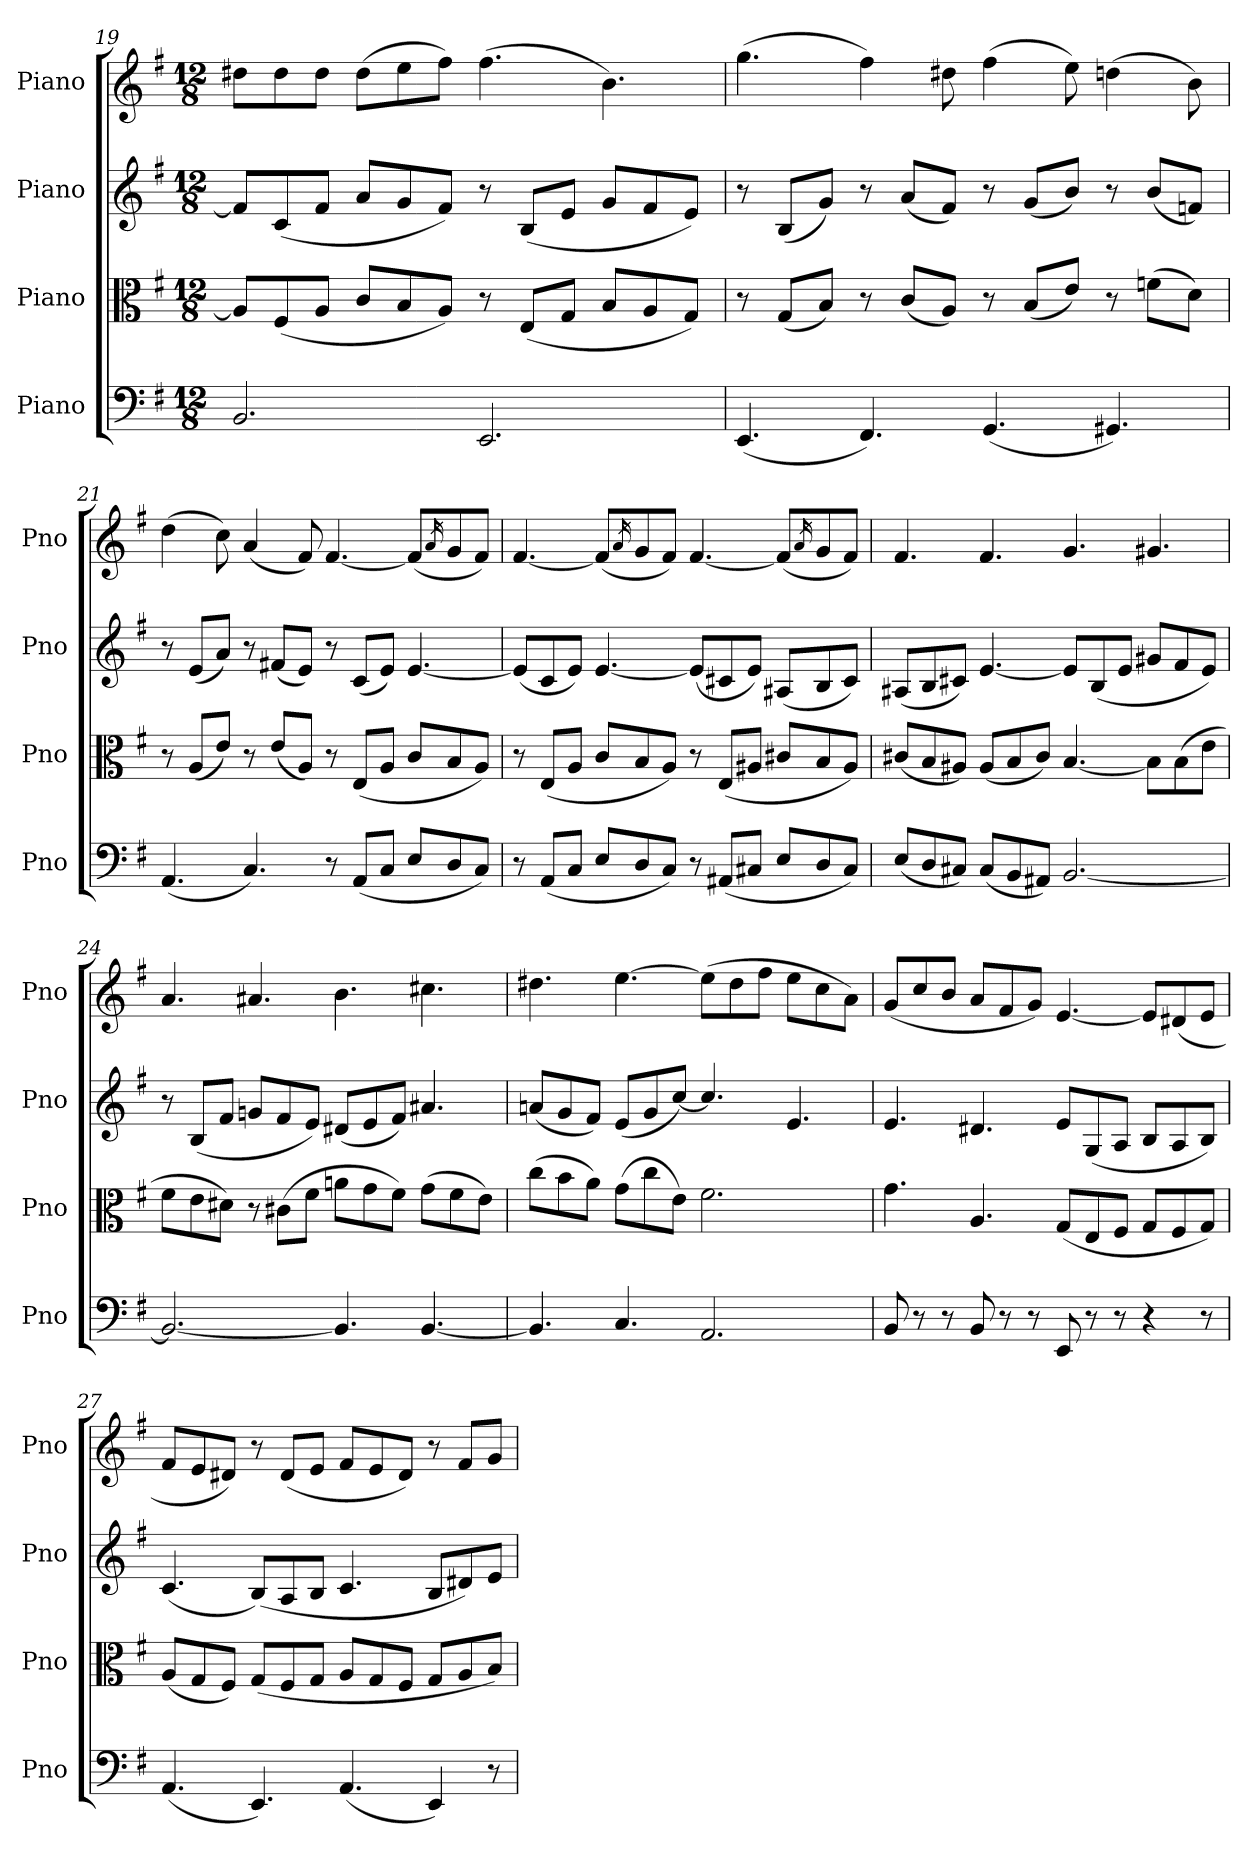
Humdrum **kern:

**kern	**kern	**kern	**kern
*part4	*part3	*part2	*part1
*staff4	*staff3	*staff2	*staff1
*I"Piano	*I"Piano	*I"Piano	*I"Piano
*I'Pno	*I'Pno	*I'Pno	*I'Pno
*clefF4	*clefC3	*clefG2	*clefG2
*k[f#]	*k[f#]	*k[f#]	*k[f#]
*M12/8	*M12/8	*M12/8	*M12/8
=19	=19	=19	=19
2.BB/	8A/L]	8f#/L]	8dd#X\L
.	(8F#/	(8c/	8dd#\
.	8A/J	8f#/J	8dd#\J
.	8c/L	8a/L	(8dd#\L
.	8B/	8g/	8ee\
.	8A/J)	8f#/J)	8ff#\J)
2.EE/	8r	8r	(4.ff#\
.	(8E/L	(8B/L	.
.	8G/J	8e/J	.
.	8B/L	8g/L	4.b\)
.	8A/	8f#/	.
.	8G/J)	8e/J)	.
=20	=20	=20	=20
(4.EE/	8r	8r	(4.gg\
.	(8G/L	(8B/L	.
.	8B/J)	8g/J)	.
4.FF#/)	8r	8r	4ff#\)
.	(8c/L	(8a/L	.
.	8A/J)	8f#/J)	8dd#X\
(4.GG/	8r	8r	(4ff#\
.	(8B/L	(8g/L	.
.	8e/J)	8b/J)	8ee\)
4.GG#X/)	8r	8r	(4ddn\
.	(8fn\L	(8b/L	.
.	8d\J)	8fn/J)	8b\)
!!LO:PB:g=z
=21	=21	=21	=21
(4.AA/	8r	8r	(4dd\
.	(8A/L	(8e/L	.
.	8e/J)	8a/J)	8cc\)
4.C/)	8r	8r	(4a/
.	(8e/L	(8f#X/L	.
.	8A/J)	8e/J)	8f#/)
8r	8r	8r	[4.f#/
(8AA/L	(8E/L	(8c/L	.
8C/J	8A/J	8e/J)	.
8E/L	8c/L	[4.e/	(8f#/L]
.	.	.	16qa/
8D/	8B/	.	8g/
8C/J)	8A/J)	.	8f#/J)
=22	=22	=22	=22
8r	8r	(8e/L]	[4.f#/
(8AA/L	(8E/L	8c/	.
8C/J	8A/J	8e/J)	.
8E/L	8c/L	[4.e/	(8f#/L]
.	.	.	16qa/
8D/	8B/	.	8g/
8C/J)	8A/J)	.	8f#/J)
8r	8r	(8e/L]	[4.f#/
(8AA#X/L	(8E/L	8c#X/	.
8C#X/J	8A#X/J	8e/J)	.
8E/L	8c#X/L	(8A#X/L	(8f#/L]
.	.	.	16qa/
8D/	8B/	8B/	8g/
8C#/J)	8A#/J)	8c#/J)	8f#/J)
=23	=23	=23	=23
(8E/L	(8c#X/L	(8A#X/L	4.f#/
8D/	8B/	8B/	.
8C#X/J)	8A#X/J)	8c#X/J)	.
(8C#/L	(8A#/L	[4.e/	4.f#/
8BB/	8B/	.	.
8AA#X/J)	8c#/J)	.	.
[2.BB/	[4.B/	8e/L]	4.g/
.	.	(8B/	.
.	.	8e/J	.
.	8B\L]	8g#X/L	4.g#X/
.	(8B\	8f#/	.
.	8e\J	8e/J)	.
=24	=24	=24	=24
2.BB/_	8f#\L	8r	4.a/
.	8e\	(8B/L	.
.	8d#X\J)	8f#/J	.
.	8r	8gn/L	4.a#X/
.	(8c#X\L	8f#/	.
.	8f#\J	8e/J)	.
4.BB/]	8an\L	(8d#X/L	4.b\
.	8g\	8e/	.
.	8f#\J)	8f#/J)	.
[4.BB/	(8g\L	4.a#X/	4.cc#X\
.	8f#\	.	.
.	8e\J)	.	.
=25	=25	=25	=25
4.BB/]	(8cc\L	(8an/L	4.dd#X\
.	8b\	8g/	.
.	8a\J)	8f#/J)	.
4.C/	(8g\L	(8e/L	[4.ee\
.	8cc\	8g/	.
.	8e\J)	[8cc/J)	.
2.AA/	2.f#\	4.cc/]	(8ee\L]
.	.	.	8dd#\
.	.	.	8ff#\J
.	.	4.e/	8ee\L
.	.	.	8cc\
.	.	.	8a\J)
!!LO:LB:g=z
=26	=26	=26	=26
8BB/	4.g\	4.e/	(8g/L
8r	.	.	8cc/
8r	.	.	8b/J
8BB/	4.A/	4.d#X/	8a/L
8r	.	.	8f#/
8r	.	.	8g/J)
8EE/	(8G/L	8e/L	[4.e/
8r	8E/	(8G/	.
8r	8F#/J	8A/J	.
4r	8G/L	8B/L	8e/L]
.	8F#/	8A/	(8d#X/
8r	8G/J)	8B/J)	8e/J
=27	=27	=27	=27
(4.AA/	(8A/L	(4.c/	8f#/L
.	8G/	.	8e/
.	8F#/J)	.	8d#X/J)
4.EE/)	(8G/L	(8B/L)	8r
.	8F#/	8A/	(8d#/L
.	8G/J	8B/J	8e/J
(4.AA/	8A/L	4.c/	8f#/L
.	8G/	.	8e/
.	8F#/J	.	8d#/J)
4EE/)	8G/L	8B/L	8r
.	8A/	8d#X/)	8f#/L
8r	8B/J)	8e/J	8g/J
=	=	=	=
*-	*-	*-	*-
